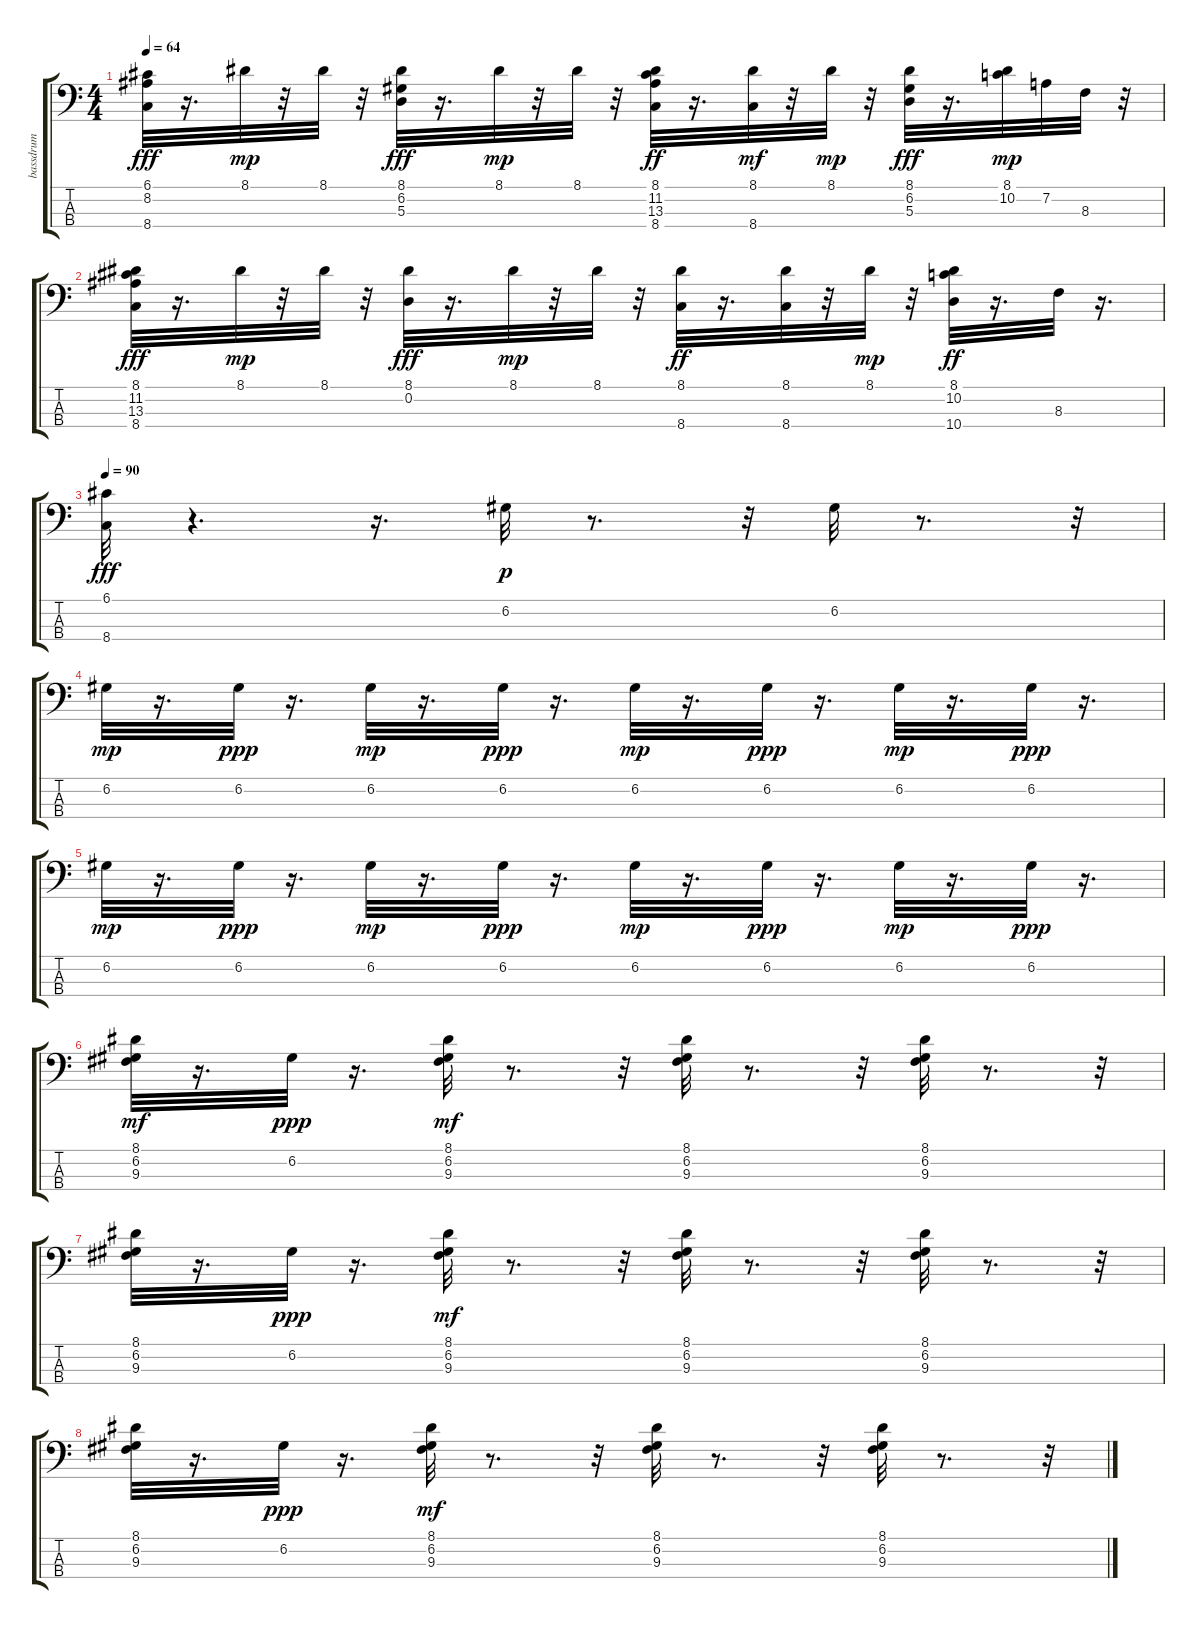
\track ("bassdrum" "bassdrum") {instrument distortionguitar}
\staff {score tabs}
\tuning (G2 D2 A1 E1) {hide}
\ts (4 4)
\tempo 64
\clef f4
\ks c
(6.1 8.2 8.4).32{dy fff} r.16{d} 8.1.32{dy mp} r.32 8.1.32 r.32 (8.1 6.2 5.3).32{dy fff} r.16{d} 8.1.32{dy mp} r.32 8.1.32 r.32 (8.1 11.2 13.3 8.4).32{dy ff} r.16{d} (8.1 8.4).32{dy mf} r.32 8.1.32{dy mp} r.32 (8.1 6.2 5.3).32{dy fff} r.16{d} (8.1 10.2).32{dy mp} 7.2.32 8.3.32 r.32 |
(8.1 11.2 13.3 8.4).32{dy fff} r.16{d} 8.1.32{dy mp} r.32 8.1.32 r.32 (8.1 0.2).32{dy fff} r.16{d} 8.1.32{dy mp} r.32 8.1.32 r.32 (8.1 8.4).32{dy ff} r.16{d} (8.1 8.4).32 r.32 8.1.32{dy mp} r.32 (8.1 10.2 10.4).32{dy ff} r.16{d} 8.3.32 r.16{d} |
\tempo 90
(6.1 8.4).32{dy fff} r.4{d} r.16{d} 6.2.32{dy p} r.8{d} r.32 6.2.32 r.8{d} r.32 |
6.2.32{dy mp} r.16{d} 6.2.32{dy ppp} r.16{d} 6.2.32{dy mp} r.16{d} 6.2.32{dy ppp} r.16{d} 6.2.32{dy mp} r.16{d} 6.2.32{dy ppp} r.16{d} 6.2.32{dy mp} r.16{d} 6.2.32{dy ppp} r.16{d} |
6.2.32{dy mp} r.16{d} 6.2.32{dy ppp} r.16{d} 6.2.32{dy mp} r.16{d} 6.2.32{dy ppp} r.16{d} 6.2.32{dy mp} r.16{d} 6.2.32{dy ppp} r.16{d} 6.2.32{dy mp} r.16{d} 6.2.32{dy ppp} r.16{d} |
(8.1 6.2 9.3).32{dy mf} r.16{d} 6.2.32{dy ppp} r.16{d} (8.1 6.2 9.3).32{dy mf} r.8{d} r.32 (8.1 6.2 9.3).32 r.8{d} r.32 (8.1 6.2 9.3).32 r.8{d} r.32 |
(8.1 6.2 9.3).32 r.16{d} 6.2.32{dy ppp} r.16{d} (8.1 6.2 9.3).32{dy mf} r.8{d} r.32 (8.1 6.2 9.3).32 r.8{d} r.32 (8.1 6.2 9.3).32 r.8{d} r.32 |
(8.1 6.2 9.3).32 r.16{d} 6.2.32{dy ppp} r.16{d} (8.1 6.2 9.3).32{dy mf} r.8{d} r.32 (8.1 6.2 9.3).32 r.8{d} r.32 (8.1 6.2 9.3).32 r.8{d} r.32
